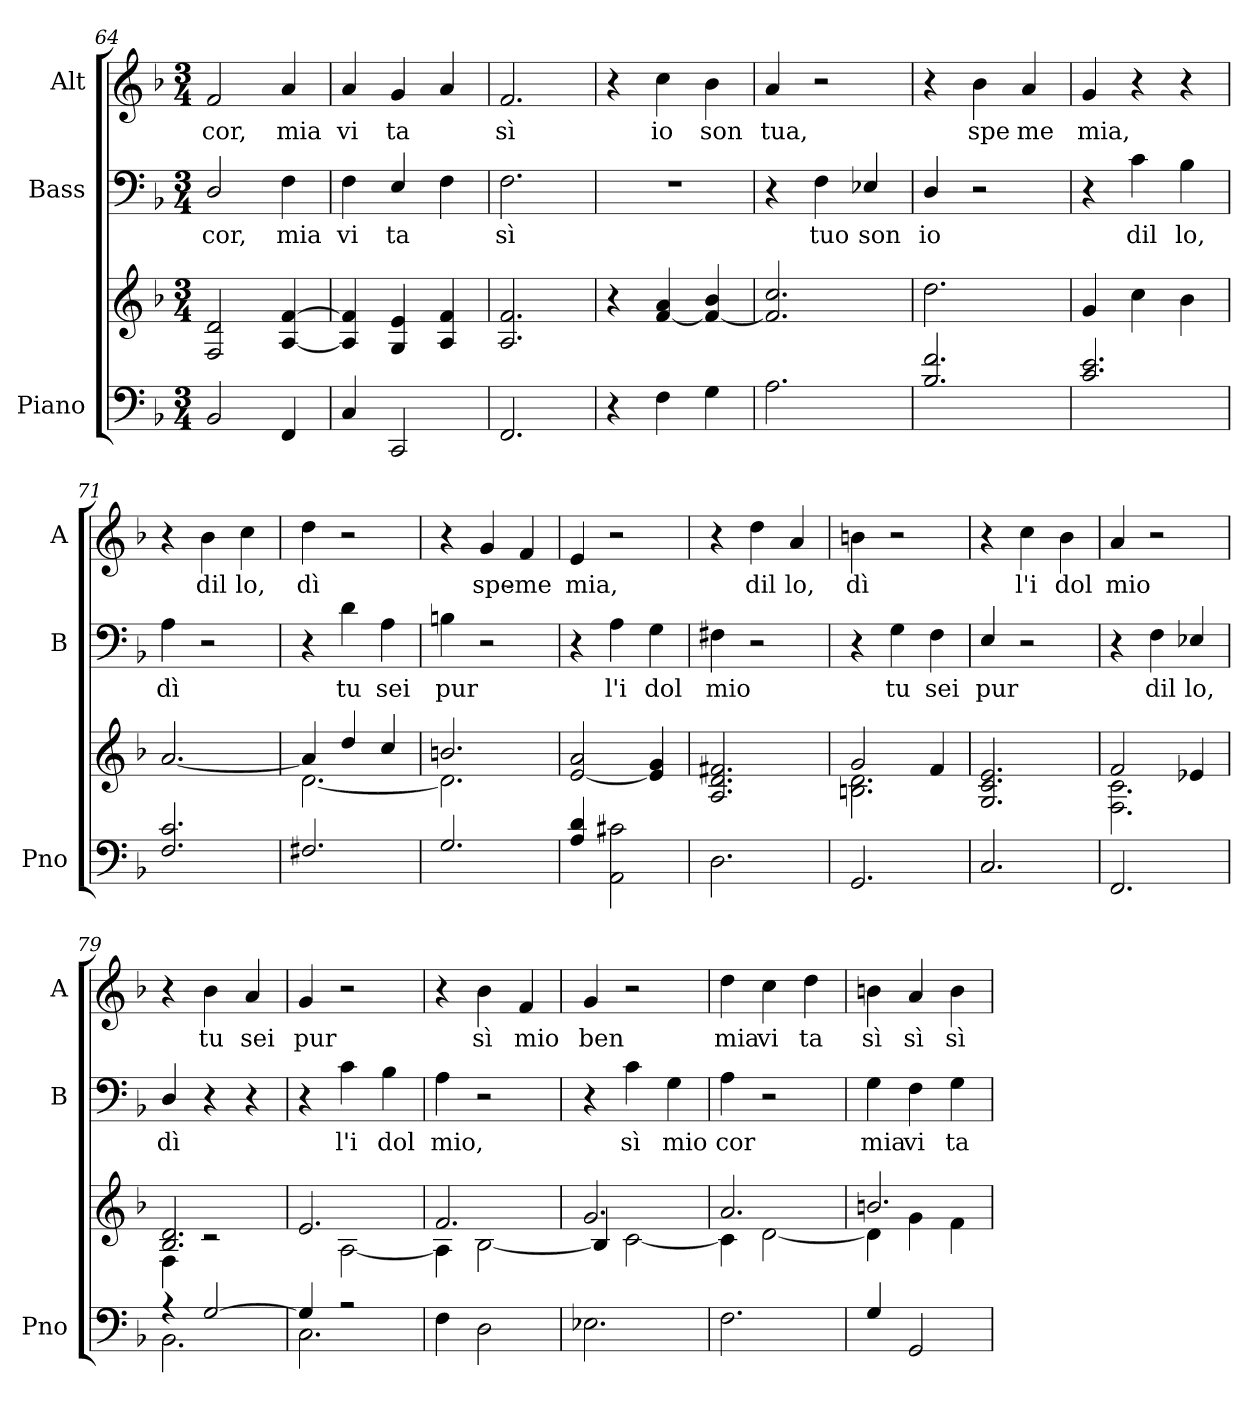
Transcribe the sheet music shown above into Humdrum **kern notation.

**kern	**kern	**kern	**text	**kern	**text
*part3	*part3	*part2	*part2	*part1	*part1
*staff4	*staff3	*staff2	*staff2	*staff1	*staff1
*I"Piano	*	*I"Bass	*	*I"Alt	*
*I'Pno	*	*I'B	*	*I'A	*
*clefF4	*clefG2	*clefF4	*	*clefG2	*
*k[b-]	*k[b-]	*k[b-]	*	*k[b-]	*
*M3/4	*M3/4	*M3/4	*	*M3/4	*
=64	=64	=64	=64	=64	=64
!	!	!	!LO:LY:b	!	!LO:LY:b
2BB-/	2F/ 2d/	2D/	cor,	2f/	cor,
!	!	!	!LO:LY:b	!	!LO:LY:b
4FF/	[4A/ [4f/	4F\	mia	4a/	mia
!!LO:LB:g=z
=65	=65	=65	=65	=65	=65
!	!	!	!LO:LY:b	!	!LO:LY:b
4C/	4A/] 4f/]	4F\	vi	4a/	vi
!	!	!	!LO:LY:b	!	!LO:LY:b
2CC/	4G/ 4e/	4E/	ta	4g/	ta
.	4A/ 4f/	4F\	.	4a/	.
=66	=66	=66	=66	=66	=66
!	!	!	!LO:LY:b	!	!LO:LY:b
2.FF/	2.A/ 2.f/	2.F\	sì	2.f/	sì
=67	=67	=67	=67	=67	=67
4r	4r	2.r	.	4r	.
!	!	!	!	!	!LO:LY:b
4F\	[4f/ 4a/	.	.	4cc\	io
!	!	!	!	!	!LO:LY:b
4G\	4f/_ 4b-/	.	.	4b-\	son
=68	=68	=68	=68	=68	=68
!	!	!	!	!	!LO:LY:b
2.A\	2.f/] 2.cc/	4r	.	4a/	tua,
!	!	!	!LO:LY:b	!	!
.	.	4F\	tuo	2r	.
!	!	!	!LO:LY:b	!	!
.	.	4E-X/	son	.	.
=69	=69	=69	=69	=69	=69
!	!	!	!LO:LY:b	!	!
2.B-/ 2.f/	2.dd\	4D/	io	4r	.
!	!	!	!	!	!LO:LY:b
.	.	2r	.	4b-\	spe
!	!	!	!	!	!LO:LY:b
.	.	.	.	4a/	me
=70	=70	=70	=70	=70	=70
!	!	!	!	!	!LO:LY:b
2.c/ 2.e/	4g/	4r	.	4g/	mia,
!	!	!	!LO:LY:b	!	!
.	4cc\	4c\	dil	4r	.
!	!	!	!LO:LY:b	!	!
.	4b-\	4B-\	lo,	4r	.
=71	=71	=71	=71	=71	=71
!	!	!	!LO:LY:b	!	!
2.F/ 2.c/	[2.a/	4A\	dì	4r	.
!	!	!	!	!	!LO:LY:b
.	.	2r	.	4b-\	dil
!	!	!	!	!	!LO:LY:b
.	.	.	.	4cc\	lo,
=72	=72	=72	=72	=72	=72
*	*^	*	*	*	*
!	!	!	!	!	!	!LO:LY:b
2.F#X/	4a/]	[2.d\	4r	.	4dd\	dì
!	!	!	!	!LO:LY:b	!	!
.	4dd/	.	4d\	tu	2r	.
!	!	!	!	!LO:LY:b	!	!
.	4cc/	.	4A\	sei	.	.
=73	=73	=73	=73	=73	=73	=73
!	!	!	!	!LO:LY:b	!	!
2.G/	2.bn/	2.d\]	4Bn\	pur	4r	.
!	!	!	!	!	!	!LO:LY:b
.	.	.	2r	.	4g/	spe-
!	!	!	!	!	!	!LO:LY:b
.	.	.	.	.	4f/	-me
*	*v	*v	*	*	*	*
=74	=74	=74	=74	=74	=74
!	!	!	!	!	!LO:LY:b
4A/ 4d/	[2e/ 2a/	4r	.	4e/	mia,
!	!	!	!LO:LY:b	!	!
2AA\ 2c#X\	.	4A\	l'i	2r	.
!	!	!	!LO:LY:b	!	!
.	4e/] 4g/	4G\	dol	.	.
!!LO:LB:g=z
=75	=75	=75	=75	=75	=75
!	!	!	!LO:LY:b	!	!
2.D\	2.A/ 2.d/ 2.f#X/	4F#X\	mio	4r	.
!	!	!	!	!	!LO:LY:b
.	.	2r	.	4dd\	dil
!	!	!	!	!	!LO:LY:b
.	.	.	.	4a/	lo,
=76	=76	=76	=76	=76	=76
*	*^	*	*	*	*
!	!	!	!	!	!	!LO:LY:b
2.GG/	2g/	2.Bn\ 2.d\	4r	.	4bn\	dì
!	!	!	!	!LO:LY:b	!	!
.	.	.	4G\	tu	2r	.
!	!	!	!	!LO:LY:b	!	!
.	4f/	.	4F\	sei	.	.
*	*v	*v	*	*	*	*
=77	=77	=77	=77	=77	=77
!	!	!	!LO:LY:b	!	!
2.C/	2.G/ 2.c/ 2.e/	4E/	pur	4r	.
!	!	!	!	!	!LO:LY:b
.	.	2r	.	4cc\	l'i
!	!	!	!	!	!LO:LY:b
.	.	.	.	4b-\	dol
=78	=78	=78	=78	=78	=78
*	*^	*	*	*	*
!	!	!	!	!	!	!LO:LY:b
2.FF/	2f/	2.F\ 2.c\	4r	.	4a/	mio
!	!	!	!	!LO:LY:b	!	!
.	.	.	4F\	dil	2r	.
!	!	!	!	!LO:LY:b	!	!
.	4e-X/	.	4E-X/	lo,	.	.
=79	=79	=79	=79	=79	=79	=79
*^	*	*	*	*	*	*
!	!	!	!	!	!LO:LY:b	!	!
4r	2.BB-\	2.B-/ 2.d/	4F\	4D/	dì	4r	.
!	!	!	!	!	!	!	!LO:LY:b
[2G/	.	.	2rc	4r	.	4b-\	tu
!	!	!	!	!	!	!	!LO:LY:b
.	.	.	.	4r	.	4a/	sei
=80	=80	=80	=80	=80	=80	=80	=80
!	!	!	!	!	!	!	!LO:LY:b
4G/]	2.C\	2.e/	4ryy	4r	.	4g/	pur
!	!	!	!	!	!LO:LY:b	!	!
2r	.	.	[2A\	4c\	l'i	2r	.
!	!	!	!	!	!LO:LY:b	!	!
.	.	.	.	4B-\	dol	.	.
*v	*v	*	*	*	*	*	*
=81	=81	=81	=81	=81	=81	=81
!	!	!	!	!LO:LY:b	!	!
4F\	2.f/	4A\]	4A\	mio,	4r	.
!	!	!	!	!	!	!LO:LY:b
2D\	.	[2B-\	2r	.	4b-\	sì
!	!	!	!	!	!	!LO:LY:b
.	.	.	.	.	4f/	mio
=82	=82	=82	=82	=82	=82	=82
*	*	*^	*	*	*	*
!	!	!	!	!	!	!	!LO:LY:b
2.E-X\	2.g/	4ryy	4B-/]	4r	.	4g/	ben
!	!	!	!	!	!LO:LY:b	!	!
.	.	[2c\	2ryy	4c\	sì	2r	.
!	!	!	!	!	!LO:LY:b	!	!
.	.	.	.	4G\	mio	.	.
*	*	*v	*v	*	*	*	*
=83	=83	=83	=83	=83	=83	=83
!	!	!	!	!LO:LY:b	!	!LO:LY:b
2.F\	2.a/	4c\]	4A\	cor	4dd\	mia
!	!	!	!	!	!	!LO:LY:b
.	.	[2d\	2r	.	4cc\	vi
!	!	!	!	!	!	!LO:LY:b
.	.	.	.	.	4dd\	ta
!!LO:PB:g=z
=84	=84	=84	=84	=84	=84	=84
!	!	!	!	!LO:LY:b	!	!LO:LY:b
4G/	2.bn/	4d\]	4G\	mia	4bn\	sì
!	!	!	!	!LO:LY:b	!	!LO:LY:b
2GG/	.	4g\	4F\	vi	4a/	sì
!	!	!	!	!LO:LY:b	!	!LO:LY:b
.	.	4f\	4G\	ta	4b\	sì
*	*v	*v	*	*	*	*
=	=	=	=	=	=
*-	*-	*-	*-	*-	*-
